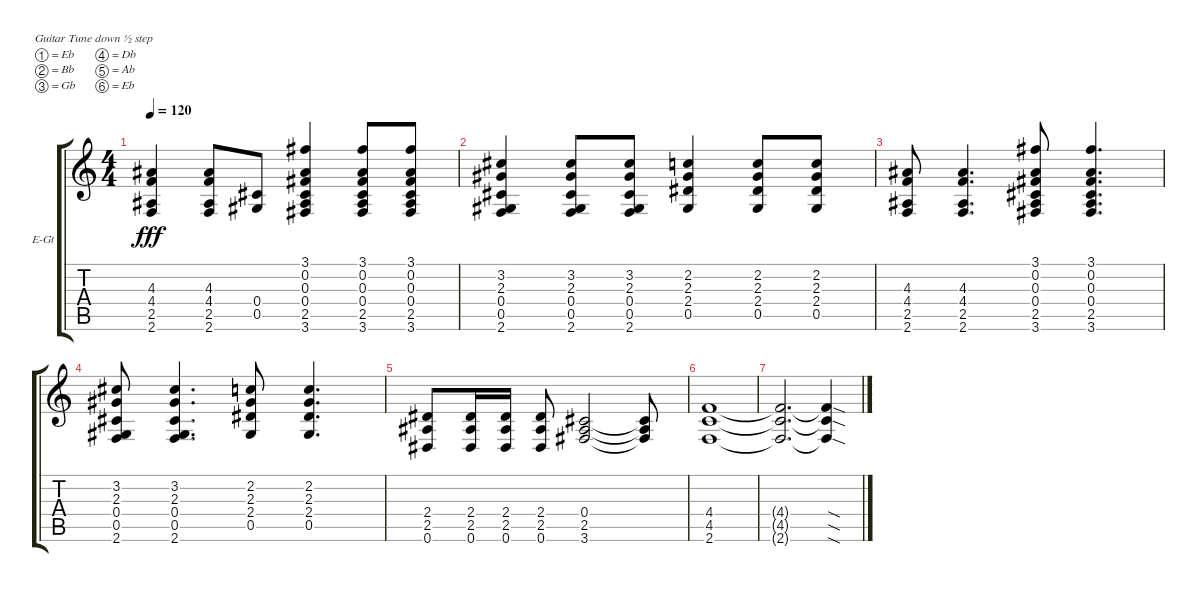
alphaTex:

\bracketExtendMode groupsimilarinstruments
\firstSystemTrackNameOrientation horizontal
\otherSystemsTrackNameOrientation horizontal
\track ("Rhythm Guitar" "E-Gt") {instrument electricguitarjazz}
\staff {score tabs}
\tuning (Eb4 Bb3 Gb3 Db3 Ab2 Eb2)
\ts (4 4)
\tempo 120
\clef g2
\ks c
(2.5 2.6 4.4 4.3).4{dy fff} (2.5 2.6 4.4 4.3).8 (0.5 0.4).8 (2.5 3.6 0.4 0.3 0.2 3.1).4 (2.5 3.6 0.4 0.3 0.2 3.1).8 (2.5 3.6 0.4 0.3 0.2 3.1).8 |
(0.4 0.5 2.3 3.2 2.6).4 (0.4 0.5 2.3 3.2 2.6).8 (0.4 0.5 2.6 2.3 3.2).8 (0.5 2.4 2.3 2.2).4 (0.5 2.4 2.2 2.3).8 (0.5 2.4 2.2 2.3).8 |
(2.5 2.6 4.4 4.3).8 (2.5 2.6 4.4 4.3).4{d} (2.5 3.6 0.4 0.3 0.2 3.1).8 (2.5 3.6 0.4 3.1 0.2 0.3).4{d} |
(0.4 0.5 2.3 3.2 2.6).8 (0.4 0.5 2.3 3.2 2.6).4{d} (0.5 2.4 2.3 2.2).8 (0.5 2.4 2.2 2.3).4{d} |
(2.5 0.6 2.4).8 (2.5 0.6 2.4).16 (2.5 0.6 2.4).16 (2.5 0.6 2.4).8 (2.5 3.6 0.4).2 (0.4{t} 2.5{t} 3.6{t}).8 |
(4.5 2.6 4.4).1 |
(2.6{t} 4.4{t} 4.5{t}).2{d} (2.6{sod t} 4.5{sod t} 4.4{sod t}).4
